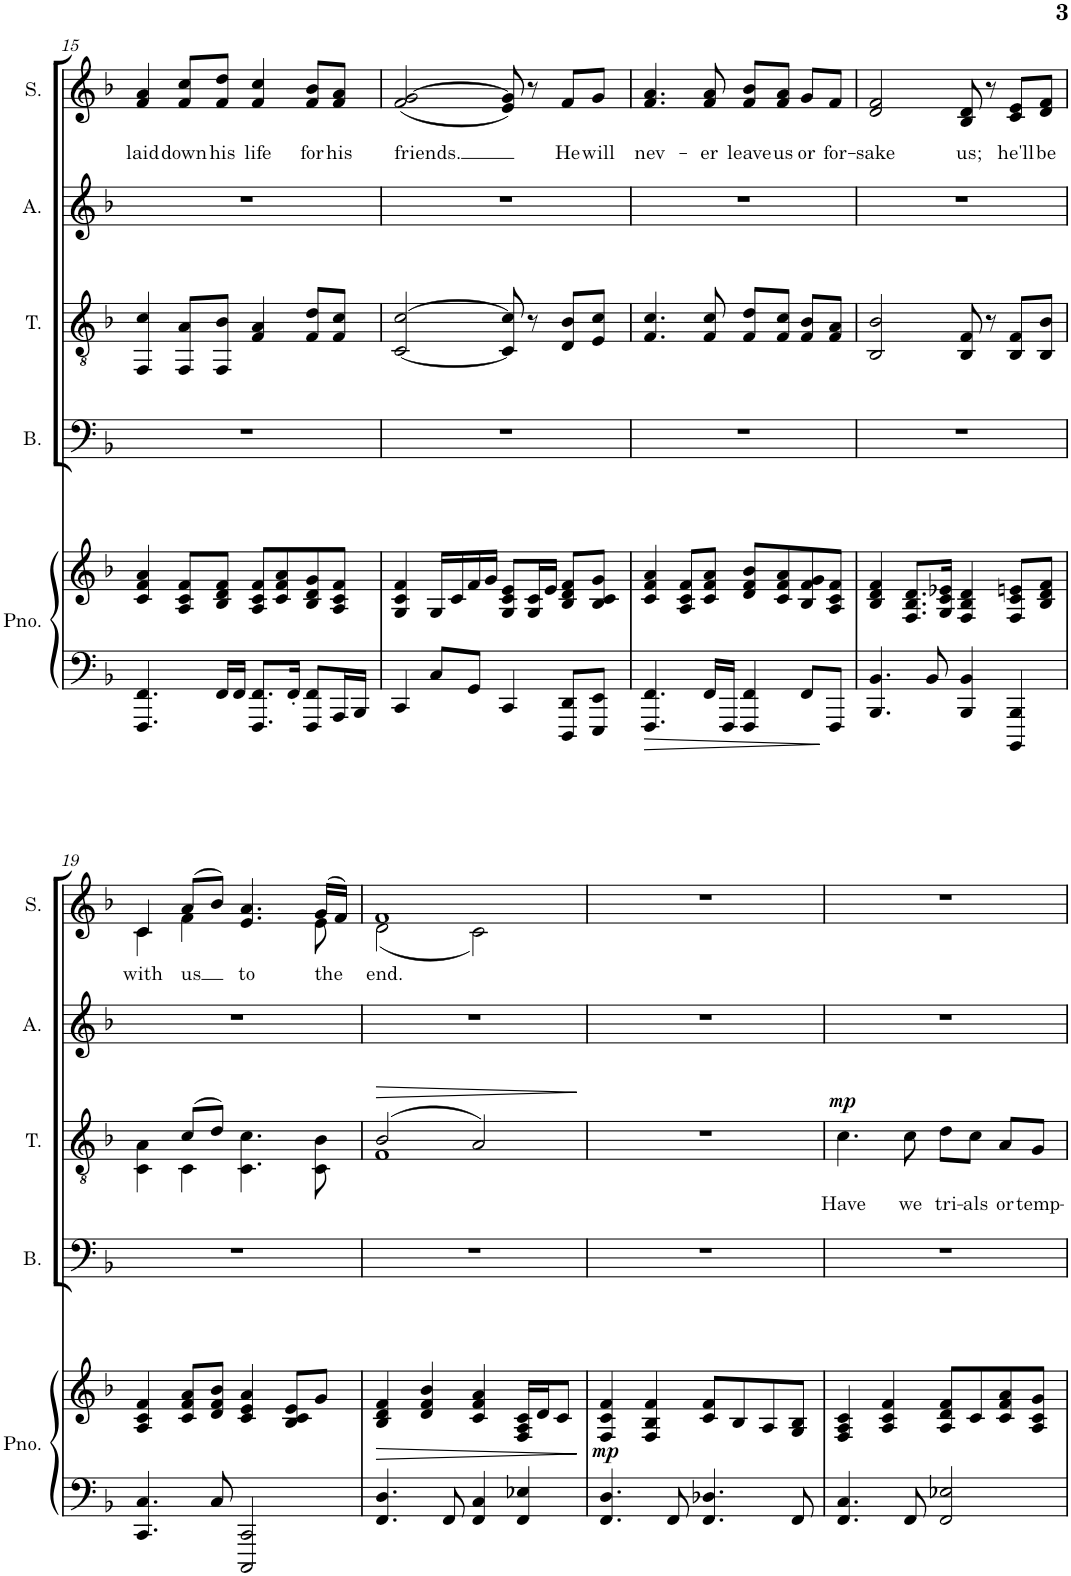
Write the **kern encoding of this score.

**kern	**kern	**dynam	**kern	**kern	**text	**text	**dynam	**kern	**kern	**text	**text
*part5	*part5	*part5	*part4	*part3	*part3	*part3	*part3	*part2	*part1	*part1	*part1
*staff6	*staff5	*staff5/6	*staff4	*staff3	*staff3	*staff3	*staff3	*staff2	*staff1	*staff1	*staff1
*I"Piano	*	*	*I"Bass	*I"Tenor	*	*	*	*I"Alto	*I"Soprano	*	*
*I'Pno.	*	*	*I'B.	*I'T.	*	*	*	*I'A.	*I'S.	*	*
!!LO:PB:g=z
*clefF4	*clefG2	*	*clefF4	*clefGv2	*	*	*	*clefG2	*clefG2	*	*
*k[b-]	*k[b-]	*	*k[b-]	*k[b-]	*	*	*	*k[b-]	*k[b-]	*	*
*	*	*	*	*F:	*	*	*	*	*F:	*	*
*M4/4	*M4/4	*	*M4/4	*M4/4	*	*	*	*M4/4	*M4/4	*	*
=15	=15	=15	=15	=15	=15	=15	=15	=15	=15	=15	=15
!	!	!	!	!	!	!	!	!	!	!	!LO:LY:b
4.FFF/ 4.FF/	4c/ 4f/ 4a/	.	1r	4FF/ 4c/	.	.	.	1r	4f/ 4a/	.	laid
!	!	!	!	!	!	!	!	!	!	!	!LO:LY:b
.	8A/ 8c/ 8f/L	.	.	8FF/ 8A/L	.	.	.	.	8f/ 8cc/L	.	down
!	!	!	!	!	!	!	!	!	!	!	!LO:LY:b
16FF/LL	8B-/ 8d/ 8f/J	.	.	8FF/ 8B-/J	.	.	.	.	8f/ 8dd/J	.	his
16FF/JJ	.	.	.	.	.	.	.	.	.	.	.
!	!	!	!	!	!	!	!	!	!	!	!LO:LY:b
8.FFF/ 8.FF/L	8A/ 8c/ 8f/L	.	.	4F/ 4A/	.	.	.	.	4f/ 4cc/	.	life
.	8c/ 8f/ 8a/	.	.	.	.	.	.	.	.	.	.
16FF'/Jk	.	.	.	.	.	.	.	.	.	.	.
!	!	!	!	!	!	!	!	!	!	!	!LO:LY:b
8FFF/ 8FF/L	8B-/ 8d/ 8g/	.	.	8F/ 8d/L	.	.	.	.	8f/ 8b-/L	.	for
!	!	!	!	!	!	!	!	!	!	!	!LO:LY:b
16AAA/L	8A/ 8c/ 8f/J	.	.	8F/ 8c/J	.	.	.	.	8f/ 8a/J	.	his
16BBB-/JJ	.	.	.	.	.	.	.	.	.	.	.
=16	=16	=16	=16	=16	=16	=16	=16	=16	=16	=16	=16
!	!	!	!	!	!	!	!	!	!	!	!LO:LY:b
4CC/	4G/ 4c/ 4f/	.	1r	[2C/ [2c/	.	.	.	1r	(<2f/ [2g/	.	friends.
8C/L	16G/LL	.	.	.	.	.	.	.	.	.	.
.	16c/	.	.	.	.	.	.	.	.	.	.
8GG/J	16f/	.	.	.	.	.	.	.	.	.	.
.	16g/JJ	.	.	.	.	.	.	.	.	.	.
4CC/	8G/ 8c/ 8e/L	.	.	8C/] 8c/]	.	.	.	.	8e/ 8g/])	.	.
.	16G/ 16c/L	.	.	8r	.	.	.	.	8r	.	.
.	16e/JJ	.	.	.	.	.	.	.	.	.	.
!	!	!	!	!	!	!	!	!	!	!	!LO:LY:b
8DDD/ 8DD/L	8B-/ 8d/ 8f/L	.	.	8D/ 8B-/L	.	.	.	.	8f/L	.	He
!	!	!	!	!	!	!	!	!	!	!	!LO:LY:b
8EEE/ 8EE/J	8B-/ 8c/ 8g/J	.	.	8E/ 8c/J	.	.	.	.	8g/J	.	will
=17	=17	=17	=17	=17	=17	=17	=17	=17	=17	=17	=17
!	!	!	!	!	!	!	!	!	!	!	!LO:LY:b
4.FFF/ 4.FF/	4c/ 4f/ 4a/	.	1r	4.F/ 4.c/	.	.	.	1r	4.f/ 4.a/	.	nev-
.	8A/ 8c/ 8f/L	.	.	.	.	.	.	.	.	.	.
!	!	!	!	!	!	!	!	!	!	!	!LO:LY:b
16FF/LL	8c/ 8f/ 8a/J	.	.	8F/ 8c/	.	.	.	.	8f/ 8a/	.	-er
16FFF/JJ	.	.	.	.	.	.	.	.	.	.	.
!	!	!	!	!	!	!	!	!	!	!	!LO:LY:b
4FFF/ 4FF/	8d/ 8f/ 8b-/L	.	.	8F/ 8d/L	.	.	.	.	8f/ 8b-/L	.	leave
!	!	!	!	!	!	!	!	!	!	!	!LO:LY:b
.	8c/ 8f/ 8a/	.	.	8F/ 8c/J	.	.	.	.	8f/ 8a/J	.	us
!	!	!	!	!	!	!	!	!	!	!	!LO:LY:b
8FF/L	8B-/ 8f/ 8g/	.	.	8F/ 8B-/L	.	.	.	.	8g/L	.	or
!	!	!	!	!	!	!	!	!	!	!	!LO:LY:b
8FFF/J	8A/ 8c/ 8f/J	.	.	8F/ 8A/J	.	.	.	.	8f/J	.	for-
=18	=18	=18	=18	=18	=18	=18	=18	=18	=18	=18	=18
!	!	!	!	!	!	!	!	!	!	!	!LO:LY:b
4.BBB-/ 4.BB-/	4B-/ 4d/ 4f/	.	1r	2BB-/ 2B-/	.	.	.	1r	2d/ 2f/	.	-sake
.	8.F/ 8.B-/ 8.d/L	.	.	.	.	.	.	.	.	.	.
8BB-/	.	.	.	.	.	.	.	.	.	.	.
.	16G/ 16c/ 16e-X/Jk	.	.	.	.	.	.	.	.	.	.
!	!	!	!	!	!	!	!	!	!	!	!LO:LY:b
4BBB-/ 4BB-/	4F/ 4B-/ 4d/	.	.	8BB-/ 8F/	.	.	.	.	8B-/ 8d/	.	us;
.	.	.	.	8r	.	.	.	.	8r	.	.
!	!	!	!	!	!	!	!	!	!	!	!LO:LY:b
4BBBB-/ 4BBB-/	8F/ 8c/ 8en/L	.	.	8BB-/ 8F/L	.	.	.	.	8c/ 8e/L	.	he'll
!	!	!	!	!	!	!	!	!	!	!	!LO:LY:b
.	8B-/ 8d/ 8f/J	.	.	8BB-/ 8B-/J	.	.	.	.	8d/ 8f/J	.	be
!!LO:LB:g=z
=19	=19	=19	=19	=19	=19	=19	=19	=19	=19	=19	=19
*	*	*	*	*^	*	*	*	*	*	*	*
!	!	!	!	!	!	!	!	!	!	!	!	!LO:LY:b
*	*	*	*	*	*	*	*	*	*	*^	*	*
4.CC/ 4.C/	4A/ 4c/ 4f/	.	1r	4C\ 4A\	4ryy	.	.	.	1r	4c/	4c\	.	with
!	!	!	!	!	!	!	!	!	!	!	!	!	!LO:LY:b
.	8c/ 8f/ 8a/L	.	.	(>8c/L	4C\	.	.	.	.	(8a/L	4f\	.	us
8C/	8d/ 8f/ 8b-/J	.	.	8d/J)	.	.	.	.	.	8b-/J)	.	.	.
!	!	!	!	!	!	!	!	!	!	!	!	!	!LO:LY:b
2CCC/ 2CC/	4c/ 4e/ 4a/	.	.	4.C\ 4.c\	2ryy	.	.	.	.	4.e/ 4.a/	4.ryy	.	to
.	8B-/ 8c/ 8e/L	.	.	.	.	.	.	.	.	.	.	.	.
!	!	!	!	!	!	!	!	!	!	!	!	!	!LO:LY:b
.	8g/J	.	.	8C\ 8B-\	.	.	.	.	.	(>16g/LL	8e\	.	the
.	.	.	.	.	.	.	.	.	.	16f/JJ)	.	.	.
=20	=20	=20	=20	=20	=20	=20	=20	=20	=20	=20	=20	=20	=20
!	!	!LO:HP:b	!	!	!	!	!	!LO:HP:b	!	!	!	!	!LO:LY:b
4.FF/ 4.D/	4B-/ 4d/ 4f/	>	1r	(>2B-/	1F	.	.	>	1r	1f	(<2d\	.	end.
.	4d/ 4f/ 4b-/	.	.	.	.	.	.	.	.	.	.	.	.
8FF/	.	.	.	.	.	.	.	.	.	.	.	.	.
4FF/ 4C/	4c/ 4f/ 4a/	.	.	2A/)	.	.	.	.	.	.	2c\)	.	.
4FF/ 4E-X/	16F/ 16A/ 16c/LL	.	.	.	.	.	.	.	.	.	.	.	.
.	16d/J	.	.	.	.	.	.	.	.	.	.	.	.
.	8c/J	.	.	.	.	.	.	.	.	.	.	.	.
*	*	*	*	*v	*v	*	*	*	*	*v	*v	*	*
.	.	]	.	.	.	.	]	.	.	.	.
=21	=21	=21	=21	=21	=21	=21	=21	=21	=21	=21	=21
!	!	!LO:DY:a=2	!	!	!	!	!	!	!	!	!
4.FF/ 4.D/	4F/ 4c/ 4f/	mp	1r	1r	.	.	.	1r	1r	.	.
.	4F/ 4B-/ 4f/	.	.	.	.	.	.	.	.	.	.
8FF/	.	.	.	.	.	.	.	.	.	.	.
4.FF/ 4.D-X/	8c/ 8f/L	.	.	.	.	.	.	.	.	.	.
.	8B-/	.	.	.	.	.	.	.	.	.	.
.	8A/	.	.	.	.	.	.	.	.	.	.
8FF/	8G/ 8B-/J	.	.	.	.	.	.	.	.	.	.
=22	=22	=22	=22	=22	=22	=22	=22	=22	=22	=22	=22
!	!	!	!	!	!	!LO:LY:b	!LO:DY:a	!	!	!	!
4.FF/ 4.C/	4F/ 4A/ 4c/	.	1r	4.c\	.	Have	mp	1r	1r	.	.
.	4A/ 4c/ 4f/	.	.	.	.	.	.	.	.	.	.
!	!	!	!	!	!	!LO:LY:b	!	!	!	!	!
8FF/	.	.	.	8c\	.	we	.	.	.	.	.
!	!	!	!	!	!	!LO:LY:b	!	!	!	!	!
2FF/ 2E-X/	8A/ 8d/ 8f/L	.	.	8d\L	.	tri-	.	.	.	.	.
!	!	!	!	!	!	!LO:LY:b	!	!	!	!	!
.	8c/	.	.	8c\J	.	-als	.	.	.	.	.
!	!	!	!	!	!	!LO:LY:b	!	!	!	!	!
.	8c/ 8f/ 8a/	.	.	8A/L	.	or	.	.	.	.	.
!	!	!	!	!	!	!LO:LY:b	!	!	!	!	!
.	8A/ 8c/ 8g/J	.	.	8G/J	.	temp-	.	.	.	.	.
=	=	=	=	=	=	=	=	=	=	=	=
*-	*-	*-	*-	*-	*-	*-	*-	*-	*-	*-	*-
